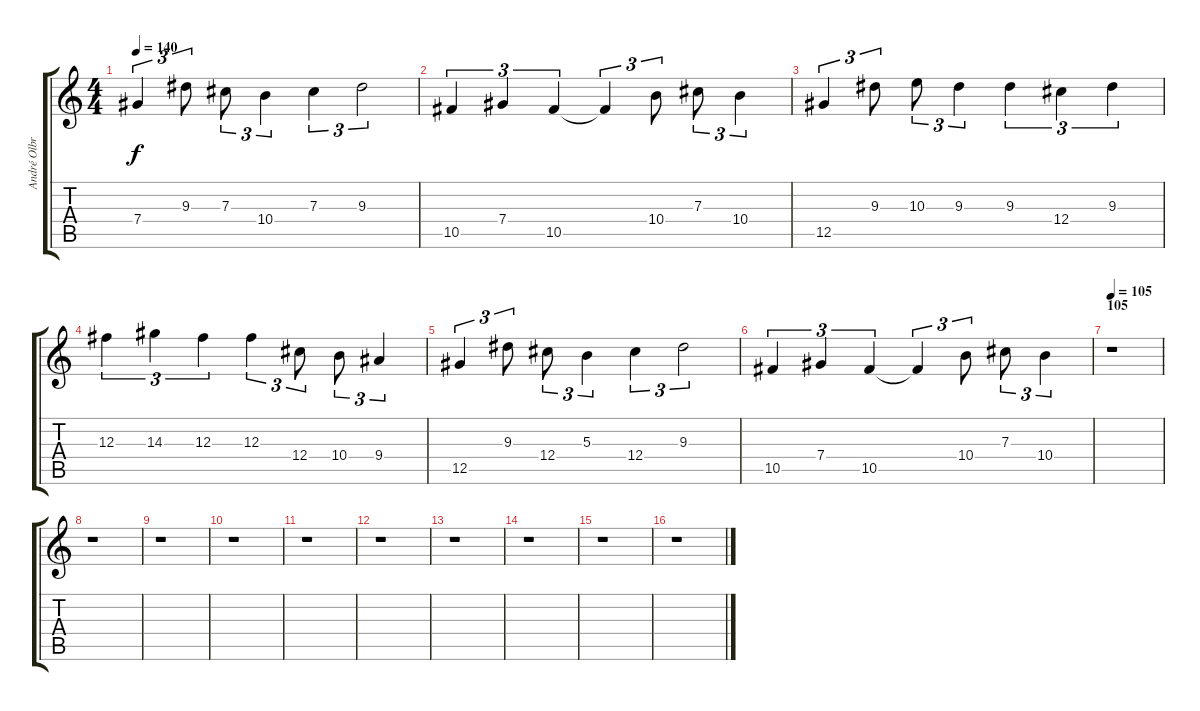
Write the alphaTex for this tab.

\track ("André Olbrich" "André Olbr") {instrument distortionguitar}
\staff {score tabs}
\tuning (Eb4 Bb3 Gb3 Db3 Ab2 Eb2) {hide}
\ts (4 4)
\tempo 140
\clef g2
\ks c
7.4.4{tu (3 2) dy f} 9.3.8{tu (3 2)} 7.3.8{tu (3 2)} 10.4.4{tu (3 2)} 7.3.4{tu (3 2)} 9.3.2{tu (3 2)} |
10.5.4{tu (3 2)} 7.4.4{tu (3 2)} 10.5.4{tu (3 2)} 10.5{t}.4{tu (3 2)} 10.4.8{tu (3 2)} 7.3.8{tu (3 2)} 10.4.4{tu (3 2)} |
12.5.4{tu (3 2)} 9.3.8{tu (3 2)} 10.3.8{tu (3 2)} 9.3.4{tu (3 2)} 9.3.4{tu (3 2)} 12.4.4{tu (3 2)} 9.3.4{tu (3 2)} |
12.3.4{tu (3 2)} 14.3.4{tu (3 2)} 12.3.4{tu (3 2)} 12.3.4{tu (3 2)} 12.4.8{tu (3 2)} 10.4.8{tu (3 2)} 9.4.4{tu (3 2)} |
12.5.4{tu (3 2)} 9.3.8{tu (3 2)} 12.4.8{tu (3 2)} 5.3.4{tu (3 2)} 12.4.4{tu (3 2)} 9.3.2{tu (3 2)} |
10.5.4{tu (3 2)} 7.4.4{tu (3 2)} 10.5.4{tu (3 2)} 10.5{t}.4{tu (3 2)} 10.4.8{tu (3 2)} 7.3.8{tu (3 2)} 10.4.4{tu (3 2)} |
\section ("" "105")
\tempo 105
r.1 |
r.1 |
r.1 |
r.1 |
r.1 |
r.1 |
r.1 |
r.1 |
r.1 |
r.1
